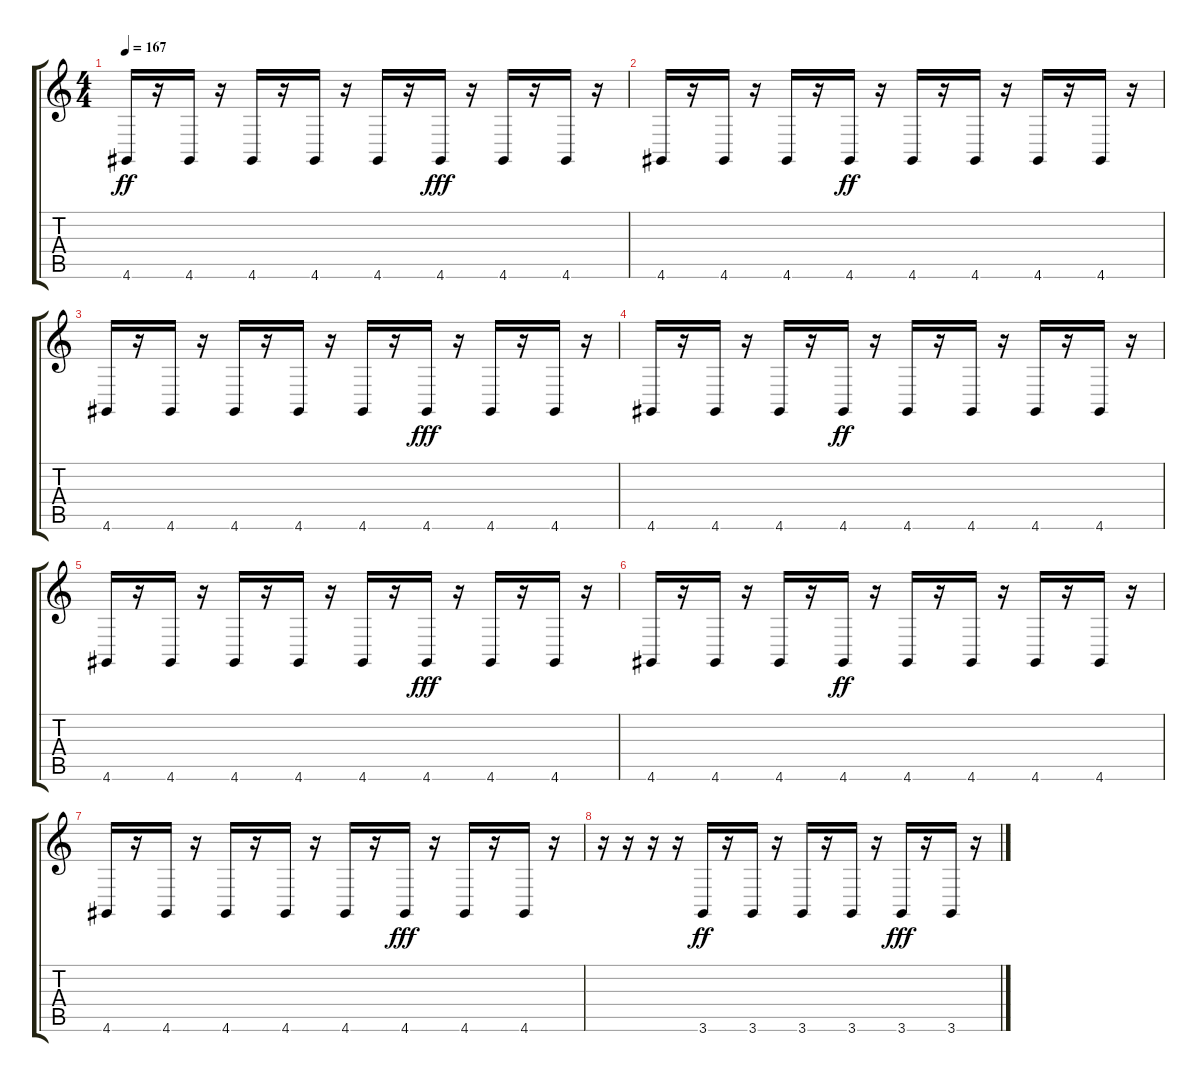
\track "" {instrument tremolostrings}
\staff {score tabs}
\tuning (E4 B3 G3 D3 A2 E2) {hide}
\ts (4 4)
\tempo 167
\clef g2
\ks c
4.6.16{dy ff} r.16 4.6.16 r.16 4.6.16 r.16 4.6.16 r.16 4.6.16 r.16 4.6.16{dy fff} r.16 4.6.16 r.16 4.6.16 r.16 |
4.6.16 r.16 4.6.16 r.16 4.6.16 r.16 4.6.16{dy ff} r.16 4.6.16 r.16 4.6.16 r.16 4.6.16 r.16 4.6.16 r.16 |
4.6.16 r.16 4.6.16 r.16 4.6.16 r.16 4.6.16 r.16 4.6.16 r.16 4.6.16{dy fff} r.16 4.6.16 r.16 4.6.16 r.16 |
4.6.16 r.16 4.6.16 r.16 4.6.16 r.16 4.6.16{dy ff} r.16 4.6.16 r.16 4.6.16 r.16 4.6.16 r.16 4.6.16 r.16 |
4.6.16 r.16 4.6.16 r.16 4.6.16 r.16 4.6.16 r.16 4.6.16 r.16 4.6.16{dy fff} r.16 4.6.16 r.16 4.6.16 r.16 |
4.6.16 r.16 4.6.16 r.16 4.6.16 r.16 4.6.16{dy ff} r.16 4.6.16 r.16 4.6.16 r.16 4.6.16 r.16 4.6.16 r.16 |
4.6.16 r.16 4.6.16 r.16 4.6.16 r.16 4.6.16 r.16 4.6.16 r.16 4.6.16{dy fff} r.16 4.6.16 r.16 4.6.16 r.16 |
r.16 r.16 r.16 r.16 3.6.16{dy ff} r.16 3.6.16 r.16 3.6.16 r.16 3.6.16 r.16 3.6.16{dy fff} r.16 3.6.16 r.16
